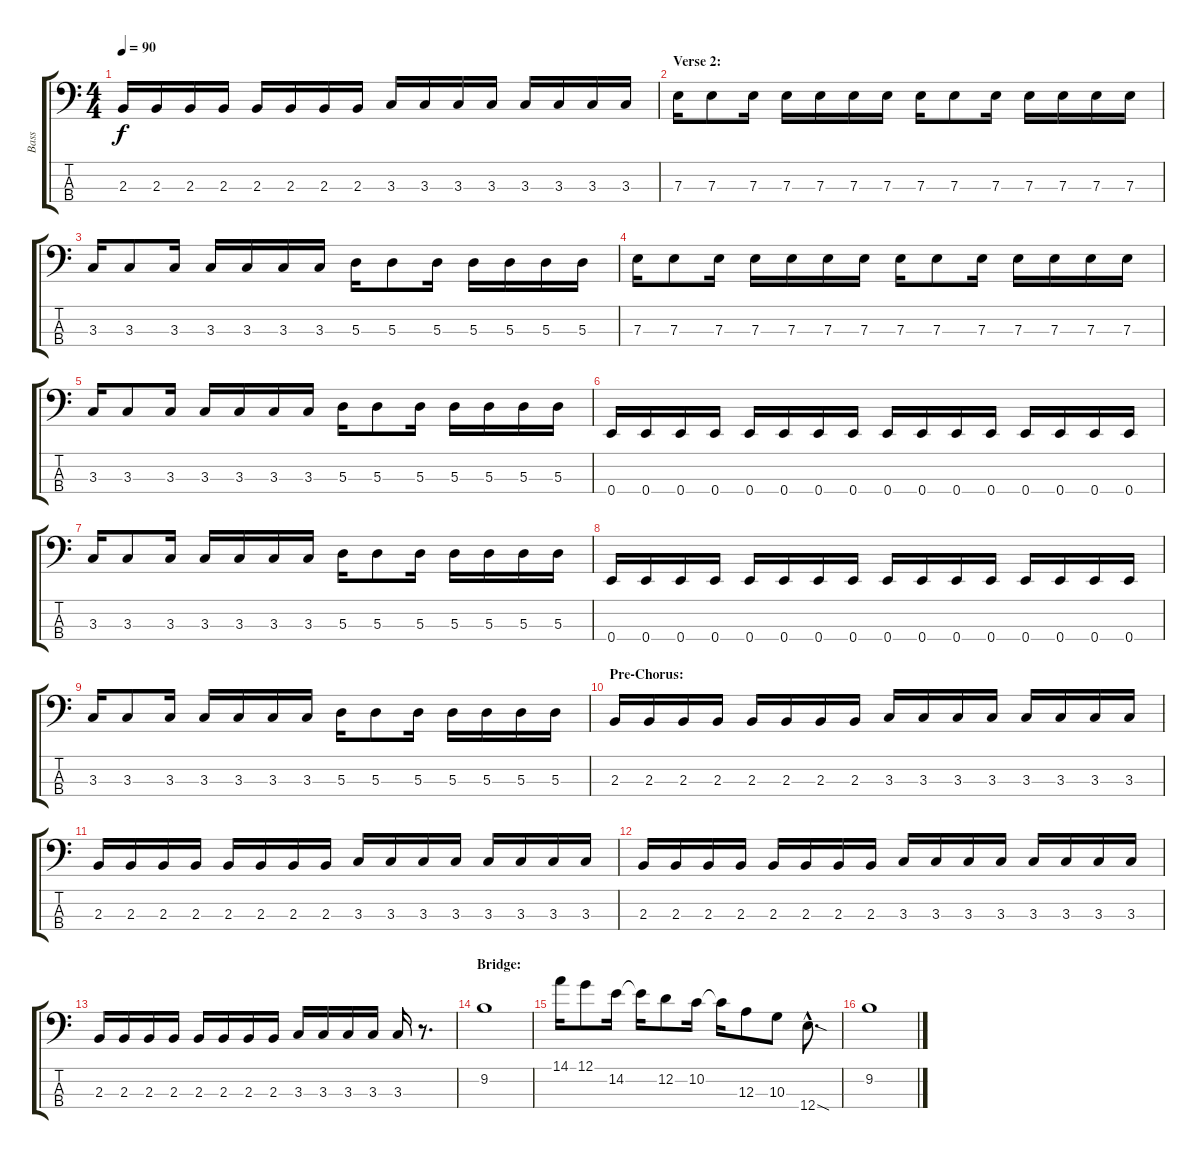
\track ("Bass" "Bass") {instrument electricbasspick}
\staff {score tabs}
\tuning (G2 D2 A1 E1) {hide}
\ts (4 4)
\tempo 90
\clef f4
\ks c
2.3.16{dy f} 2.3.16 2.3.16 2.3.16 2.3.16 2.3.16 2.3.16 2.3.16 3.3.16 3.3.16 3.3.16 3.3.16 3.3.16 3.3.16 3.3.16 3.3.16 |
\section ("" "Verse 2:")
7.3.16 7.3.8 7.3.16 7.3.16 7.3.16 7.3.16 7.3.16 7.3.16 7.3.8 7.3.16 7.3.16 7.3.16 7.3.16 7.3.16 |
3.3.16 3.3.8 3.3.16 3.3.16 3.3.16 3.3.16 3.3.16 5.3.16 5.3.8 5.3.16 5.3.16 5.3.16 5.3.16 5.3.16 |
7.3.16 7.3.8 7.3.16 7.3.16 7.3.16 7.3.16 7.3.16 7.3.16 7.3.8 7.3.16 7.3.16 7.3.16 7.3.16 7.3.16 |
3.3.16 3.3.8 3.3.16 3.3.16 3.3.16 3.3.16 3.3.16 5.3.16 5.3.8 5.3.16 5.3.16 5.3.16 5.3.16 5.3.16 |
0.4.16 0.4.16 0.4.16 0.4.16 0.4.16 0.4.16 0.4.16 0.4.16 0.4.16 0.4.16 0.4.16 0.4.16 0.4.16 0.4.16 0.4.16 0.4.16 |
3.3.16 3.3.8 3.3.16 3.3.16 3.3.16 3.3.16 3.3.16 5.3.16 5.3.8 5.3.16 5.3.16 5.3.16 5.3.16 5.3.16 |
0.4.16 0.4.16 0.4.16 0.4.16 0.4.16 0.4.16 0.4.16 0.4.16 0.4.16 0.4.16 0.4.16 0.4.16 0.4.16 0.4.16 0.4.16 0.4.16 |
3.3.16 3.3.8 3.3.16 3.3.16 3.3.16 3.3.16 3.3.16 5.3.16 5.3.8 5.3.16 5.3.16 5.3.16 5.3.16 5.3.16 |
\section ("" "Pre-Chorus:")
2.3.16 2.3.16 2.3.16 2.3.16 2.3.16 2.3.16 2.3.16 2.3.16 3.3.16 3.3.16 3.3.16 3.3.16 3.3.16 3.3.16 3.3.16 3.3.16 |
2.3.16 2.3.16 2.3.16 2.3.16 2.3.16 2.3.16 2.3.16 2.3.16 3.3.16 3.3.16 3.3.16 3.3.16 3.3.16 3.3.16 3.3.16 3.3.16 |
2.3.16 2.3.16 2.3.16 2.3.16 2.3.16 2.3.16 2.3.16 2.3.16 3.3.16 3.3.16 3.3.16 3.3.16 3.3.16 3.3.16 3.3.16 3.3.16 |
2.3.16 2.3.16 2.3.16 2.3.16 2.3.16 2.3.16 2.3.16 2.3.16 3.3.16 3.3.16 3.3.16 3.3.16 3.3.16 r.8{d} |
\section ("" "Bridge:")
9.2.1 |
14.1.16 12.1.8 14.2.16 14.2{t}.16 12.2.8 10.2.16 10.2{t}.16 12.3.8 10.3.8 12.4{sod hac}.8{d} |
9.2.1
